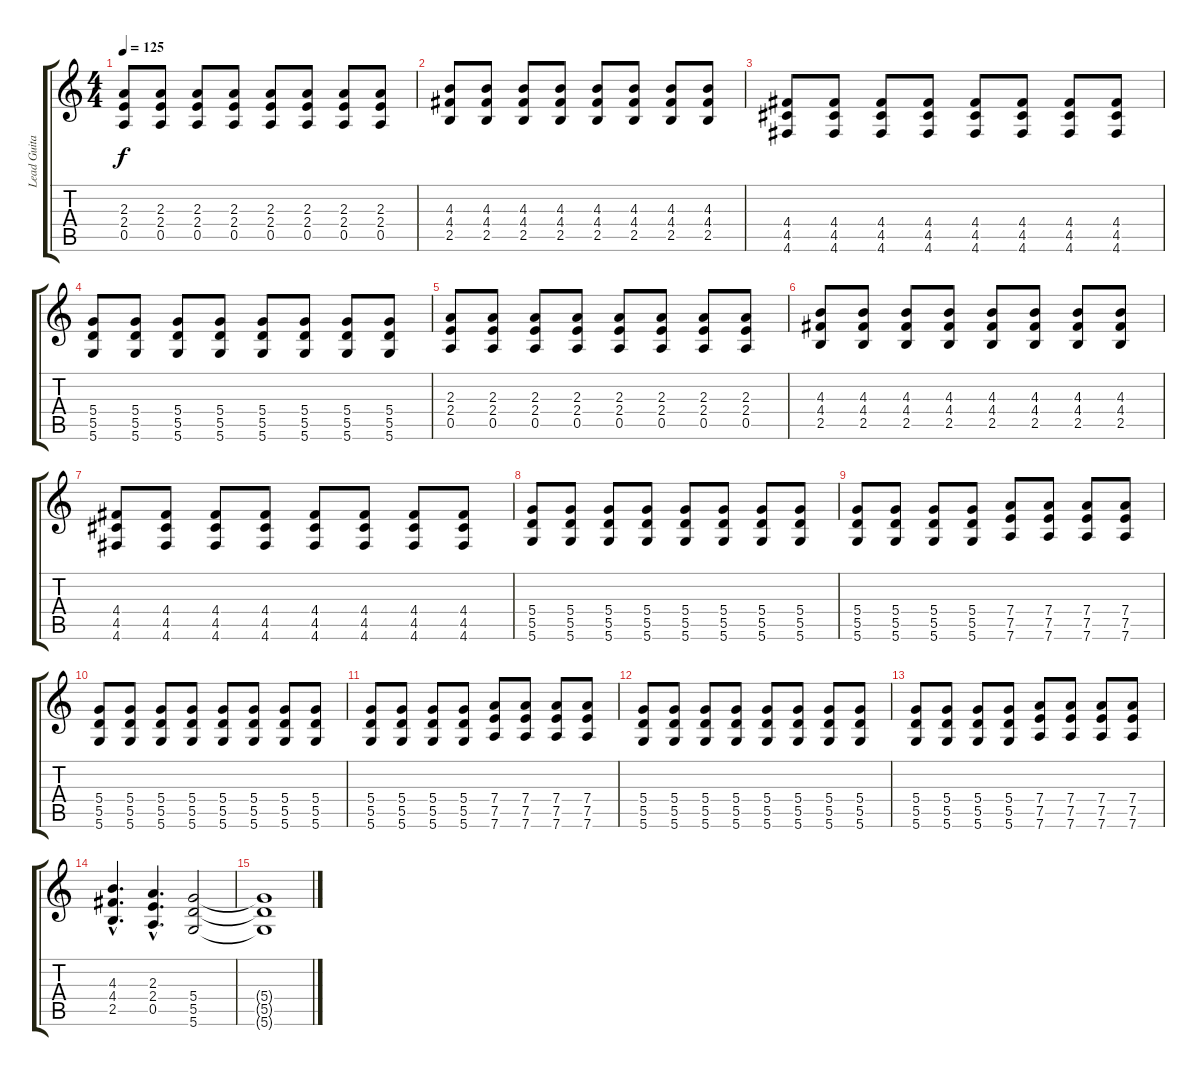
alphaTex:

\track ("Lead Guitar" "Lead Guita") {instrument distortionguitar}
\staff {score tabs}
\tuning (E4 B3 G3 D3 A2 D2) {hide}
\ts (4 4)
\tempo 125
\clef g2
\ks c
(2.3 2.4 0.5).8{dy f} (2.3 2.4 0.5).8 (2.3 2.4 0.5).8 (2.3 2.4 0.5).8 (2.3 2.4 0.5).8 (2.3 2.4 0.5).8 (2.3 2.4 0.5).8 (2.3 2.4 0.5).8 |
(4.3 4.4 2.5).8 (4.3 4.4 2.5).8 (4.3 4.4 2.5).8 (4.3 4.4 2.5).8 (4.3 4.4 2.5).8 (4.3 4.4 2.5).8 (4.3 4.4 2.5).8 (4.3 4.4 2.5).8 |
(4.4 4.5 4.6).8 (4.4 4.5 4.6).8 (4.4 4.5 4.6).8 (4.4 4.5 4.6).8 (4.4 4.5 4.6).8 (4.4 4.5 4.6).8 (4.4 4.5 4.6).8 (4.4 4.5 4.6).8 |
(5.4 5.5 5.6).8 (5.4 5.5 5.6).8 (5.4 5.5 5.6).8 (5.4 5.5 5.6).8 (5.4 5.5 5.6).8 (5.4 5.5 5.6).8 (5.4 5.5 5.6).8 (5.4 5.5 5.6).8 |
(2.3 2.4 0.5).8 (2.3 2.4 0.5).8 (2.3 2.4 0.5).8 (2.3 2.4 0.5).8 (2.3 2.4 0.5).8 (2.3 2.4 0.5).8 (2.3 2.4 0.5).8 (2.3 2.4 0.5).8 |
(4.3 4.4 2.5).8 (4.3 4.4 2.5).8 (4.3 4.4 2.5).8 (4.3 4.4 2.5).8 (4.3 4.4 2.5).8 (4.3 4.4 2.5).8 (4.3 4.4 2.5).8 (4.3 4.4 2.5).8 |
(4.4 4.5 4.6).8 (4.4 4.5 4.6).8 (4.4 4.5 4.6).8 (4.4 4.5 4.6).8 (4.4 4.5 4.6).8 (4.4 4.5 4.6).8 (4.4 4.5 4.6).8 (4.4 4.5 4.6).8 |
(5.4 5.5 5.6).8 (5.4 5.5 5.6).8 (5.4 5.5 5.6).8 (5.4 5.5 5.6).8 (5.4 5.5 5.6).8 (5.4 5.5 5.6).8 (5.4 5.5 5.6).8 (5.4 5.5 5.6).8 |
(5.4 5.5 5.6).8 (5.4 5.5 5.6).8 (5.4 5.5 5.6).8 (5.4 5.5 5.6).8 (7.4 7.5 7.6).8 (7.4 7.5 7.6).8 (7.4 7.5 7.6).8 (7.4 7.5 7.6).8 |
(5.4 5.5 5.6).8 (5.4 5.5 5.6).8 (5.4 5.5 5.6).8 (5.4 5.5 5.6).8 (5.4 5.5 5.6).8 (5.4 5.5 5.6).8 (5.4 5.5 5.6).8 (5.4 5.5 5.6).8 |
(5.4 5.5 5.6).8 (5.4 5.5 5.6).8 (5.4 5.5 5.6).8 (5.4 5.5 5.6).8 (7.4 7.5 7.6).8 (7.4 7.5 7.6).8 (7.4 7.5 7.6).8 (7.4 7.5 7.6).8 |
(5.4 5.5 5.6).8 (5.4 5.5 5.6).8 (5.4 5.5 5.6).8 (5.4 5.5 5.6).8 (5.4 5.5 5.6).8 (5.4 5.5 5.6).8 (5.4 5.5 5.6).8 (5.4 5.5 5.6).8 |
(5.4 5.5 5.6).8 (5.4 5.5 5.6).8 (5.4 5.5 5.6).8 (5.4 5.5 5.6).8 (7.4 7.5 7.6).8 (7.4 7.5 7.6).8 (7.4 7.5 7.6).8 (7.4 7.5 7.6).8 |
(4.3{hac} 4.4{hac} 2.5{hac}).4{d} (2.3{hac} 2.4{hac} 0.5{hac}).4{d} (5.4 5.5 5.6).2 |
(5.4{t} 5.5{t} 5.6{t}).1
